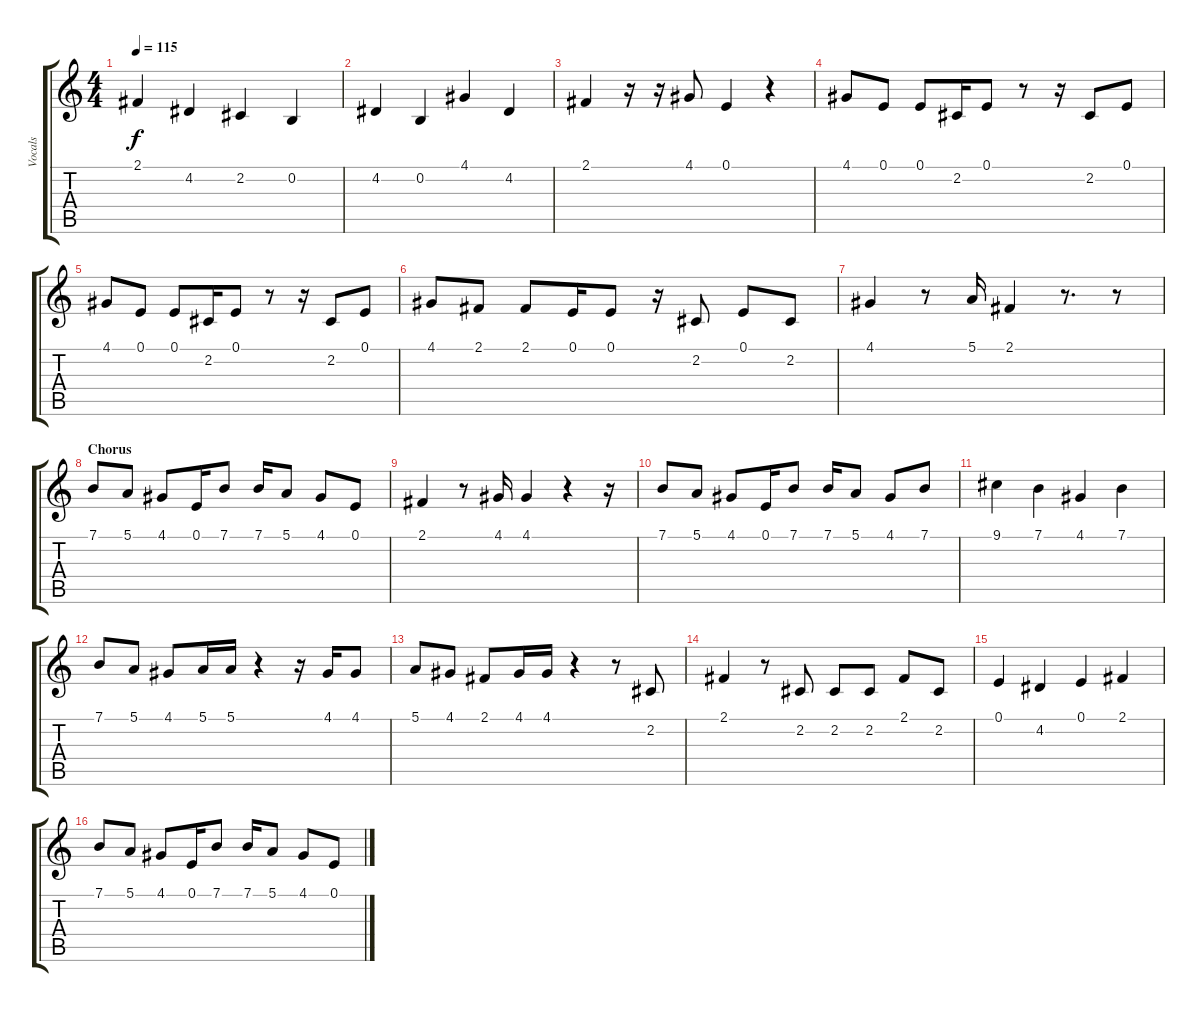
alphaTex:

\track ("Vocals" "Vocals") {instrument oboe}
\staff {score tabs}
\tuning (E4 B3 G3 D3 A2 E2) {hide}
\ts (4 4)
\tempo 115
\clef g2
\ks c
2.1.4{dy f} 4.2.4 2.2.4 0.2.4 |
4.2.4 0.2.4 4.1.4 4.2.4 |
2.1.4 r.16 r.16 4.1.8 0.1.4 r.4 |
4.1.8 0.1.8 0.1.8 2.2.16 0.1.8 r.8 r.16 2.2.8 0.1.8 |
4.1.8 0.1.8 0.1.8 2.2.16 0.1.8 r.8 r.16 2.2.8 0.1.8 |
4.1.8 2.1.8 2.1.8 0.1.16 0.1.8 r.16 2.2.8 0.1.8 2.2.8 |
4.1.4 r.8 5.1.16 2.1.4 r.8{d} r.8 |
\section ("" "Chorus")
7.1.8 5.1.8 4.1.8 0.1.16 7.1.8 7.1.16 5.1.8 4.1.8 0.1.8 |
2.1.4 r.8 4.1.16 4.1.4 r.4 r.16 |
7.1.8 5.1.8 4.1.8 0.1.16 7.1.8 7.1.16 5.1.8 4.1.8 7.1.8 |
9.1.4 7.1.4 4.1.4 7.1.4 |
7.1.8 5.1.8 4.1.8 5.1.16 5.1.16 r.4 r.16 4.1.16 4.1.8 |
5.1.8 4.1.8 2.1.8 4.1.16 4.1.16 r.4 r.8 2.2.8 |
2.1.4 r.8 2.2.8 2.2.8 2.2.8 2.1.8 2.2.8 |
0.1.4 4.2.4 0.1.4 2.1.4 |
7.1.8 5.1.8 4.1.8 0.1.16 7.1.8 7.1.16 5.1.8 4.1.8 0.1.8
